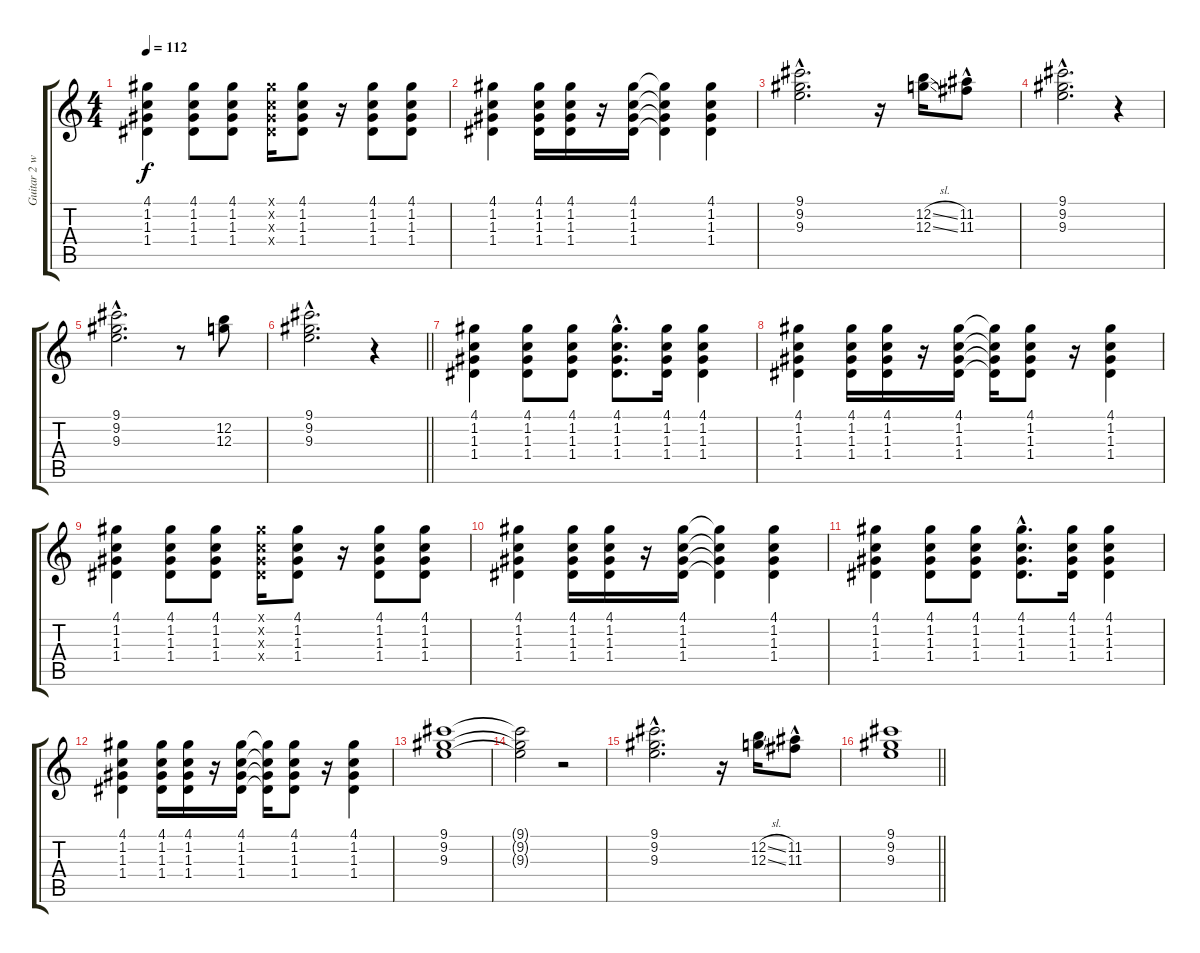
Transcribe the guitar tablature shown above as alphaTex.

\track ("Guitar 2 w/Wah Wah" "Guitar 2 w") {instrument distortionguitar}
\staff {score tabs}
\tuning (E4 B3 G3 D3 A2 E2) {hide}
\ts (4 4)
\tempo 112
\clef g2
\ks c
(4.1 1.2 1.3 1.4).4{dy f} (4.1 1.2 1.3 1.4).8 (4.1 1.2 1.3 1.4).8 (4.1{x} 1.2{x} 1.3{x} 1.4{x}).16 (4.1 1.2 1.3 1.4).8 r.16 (4.1 1.2 1.3 1.4).8 (4.1 1.2 1.3 1.4).8 |
(4.1 1.2 1.3 1.4).4 (4.1 1.2 1.3 1.4).16 (4.1 1.2 1.3 1.4).16 r.16 (4.1 1.2 1.3 1.4).16 (4.1{t} 1.2{t} 1.3{t} 1.4{t}).4 (4.1 1.2 1.3 1.4).4 |
(9.1{hac} 9.2{hac} 9.3{hac}).2{d} r.16 (12.2{sl} 12.3{sl}).16 (11.2{hac} 11.3{hac}).8 |
(9.1{hac} 9.2{hac} 9.3{hac}).2{d} r.4 |
(9.1{hac} 9.2{hac} 9.3{hac}).2{d} r.8 (12.2 12.3).8 |
\barLineRight lightlight
(9.1{hac} 9.2{hac} 9.3{hac}).2{d} r.4 |
(4.1 1.2 1.3 1.4).4 (4.1 1.2 1.3 1.4).8 (4.1 1.2 1.3 1.4).8 (4.1{hac} 1.2{hac} 1.3{hac} 1.4{hac}).8{d} (4.1 1.2 1.3 1.4).16 (4.1 1.2 1.3 1.4).4 |
(4.1 1.2 1.3 1.4).4 (4.1 1.2 1.3 1.4).16 (4.1 1.2 1.3 1.4).16 r.16 (4.1 1.2 1.3 1.4).16 (4.1{t} 1.2{t} 1.3{t} 1.4{t}).16 (4.1 1.2 1.3 1.4).8 r.16 (4.1 1.2 1.3 1.4).4 |
(4.1 1.2 1.3 1.4).4 (4.1 1.2 1.3 1.4).8 (4.1 1.2 1.3 1.4).8 (4.1{x} 1.2{x} 1.3{x} 1.4{x}).16 (4.1 1.2 1.3 1.4).8 r.16 (4.1 1.2 1.3 1.4).8 (4.1 1.2 1.3 1.4).8 |
(4.1 1.2 1.3 1.4).4 (4.1 1.2 1.3 1.4).16 (4.1 1.2 1.3 1.4).16 r.16 (4.1 1.2 1.3 1.4).16 (4.1{t} 1.2{t} 1.3{t} 1.4{t}).4 (4.1 1.2 1.3 1.4).4 |
(4.1 1.2 1.3 1.4).4 (4.1 1.2 1.3 1.4).8 (4.1 1.2 1.3 1.4).8 (4.1{hac} 1.2{hac} 1.3{hac} 1.4{hac}).8{d} (4.1 1.2 1.3 1.4).16 (4.1 1.2 1.3 1.4).4 |
(4.1 1.2 1.3 1.4).4 (4.1 1.2 1.3 1.4).16 (4.1 1.2 1.3 1.4).16 r.16 (4.1 1.2 1.3 1.4).16 (4.1{t} 1.2{t} 1.3{t} 1.4{t}).16 (4.1 1.2 1.3 1.4).8 r.16 (4.1 1.2 1.3 1.4).4 |
(9.1 9.2 9.3).1 |
(9.1{t} 9.2{t} 9.3{t}).2 r.2 |
(9.1{hac} 9.2{hac} 9.3{hac}).2{d} r.16 (12.2{sl} 12.3{sl}).16 (11.2{hac} 11.3{hac}).8 |
\barLineRight lightlight
(9.1 9.2 9.3).1
